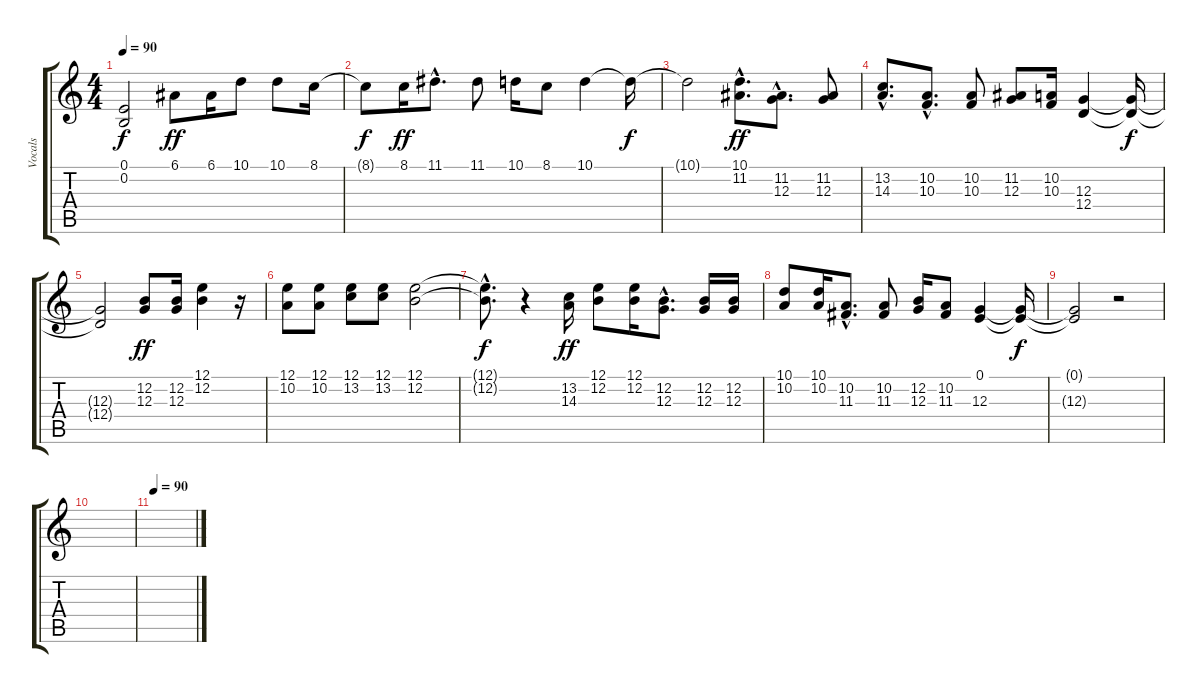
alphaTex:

\track ("Vocals" "Vocals") {instrument lead3calliope}
\staff {score tabs}
\tuning (E4 B3 G3 D3 A2 E2) {hide}
\ts (4 4)
\tempo 90
\clef g2
\ks c
(0.1{t} 0.2{t}).2{dy f} 6.1.8{dy ff} 6.1.16 10.1.8 10.1.8 8.1.16 |
8.1{t}.8{dy f} 8.1.16{dy ff} 11.1{hac}.8{d} 11.1.8 10.1.16 8.1.8 10.1.4 10.1{t}.16{dy f} |
10.1{t}.2 (10.1{hac} 11.2{hac}).8{d dy ff} (11.2{hac} 12.3{hac}).8{d} (11.2 12.3).8 |
(13.2{hac} 14.3{hac}).8{d} (10.2{hac} 10.3{hac}).8{d} (10.2 10.3).8 (11.2 12.3).8 (10.2 10.3).16 (12.3 12.4).4 (12.3{t} 12.4{t}).16{dy f} |
(12.3{t} 12.4{t}).2 (12.2 12.3).8{dy ff} (12.2 12.3).16 (12.1 12.2).4 r.16 |
(12.1 10.2).8 (12.1 10.2).8 (12.1 13.2).8 (12.1 13.2).8 (12.1 12.2).2 |
(12.1{hac t} 12.2{hac t}).8{d dy f} r.4 (13.2 14.3).16{dy ff} (12.1 12.2).8 (12.1 12.2).16 (12.2{hac} 12.3{hac}).8{d} (12.2 12.3).16 (12.2 12.3).16 |
(10.1 10.2).8 (10.1 10.2).16 (10.2{hac} 11.3{hac}).8{d} (10.2 11.3).8 (12.2 12.3).16 (10.2 11.3).8 (0.1 12.3).4 (0.1{t} 12.3{t}).16{dy f} |
(0.1{t} 12.3{t}).2 r.2 |
|
\tempo 90
